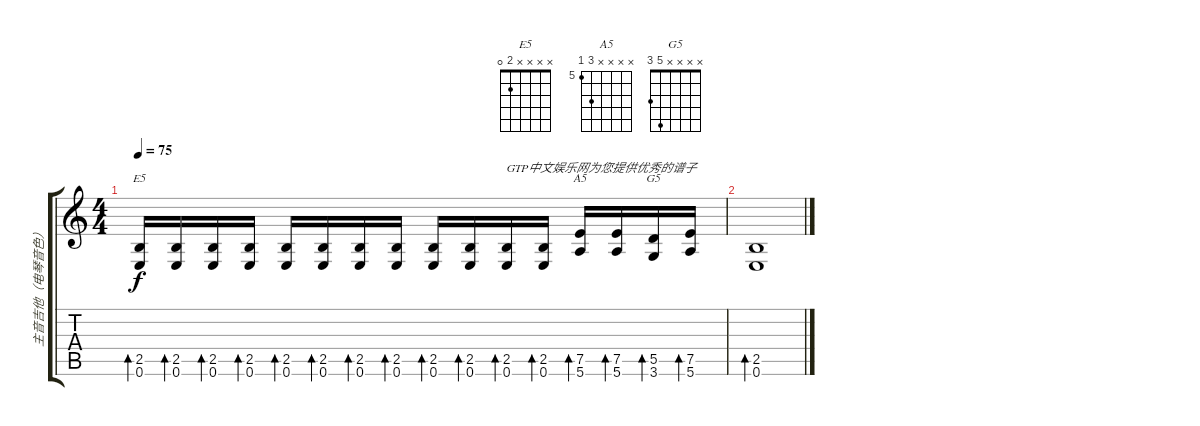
\track ("主音吉他（电琴音色）" "主音吉他（电琴音色）") {instrument distortionguitar}
\staff {score tabs}
\tuning (E4 B3 G3 D3 A2 E2) {hide}
\chord ("E5" x x x x 2 0)
\chord ("A5" x x x x 7 5) {firstfret 5}
\chord ("G5" x x x x 5 3)
\ts (4 4)
\tempo 75
\clef g2
\ks c
(2.5 0.6).16{bd 60 ch "E5" dy f} (2.5 0.6).16{bd 60} (2.5 0.6).16{bd 60} (2.5 0.6).16{bd 60} (2.5 0.6).16{bd 60} (2.5 0.6).16{bd 60} (2.5 0.6).16{bd 60} (2.5 0.6).16{bd 60} (2.5 0.6).16{bd 60} (2.5 0.6).16{bd 60} (2.5 0.6).16{bd 60 txt "GTP中文娱乐网为您提供优秀的谱子"} (2.5 0.6).16{bd 60} (7.5 5.6).16{bd 60 ch "A5"} (7.5 5.6).16{bd 60} (5.5 3.6).16{bd 60 ch "G5"} (7.5 5.6).16{bd 60} |
(2.5 0.6).1{bd 60}
